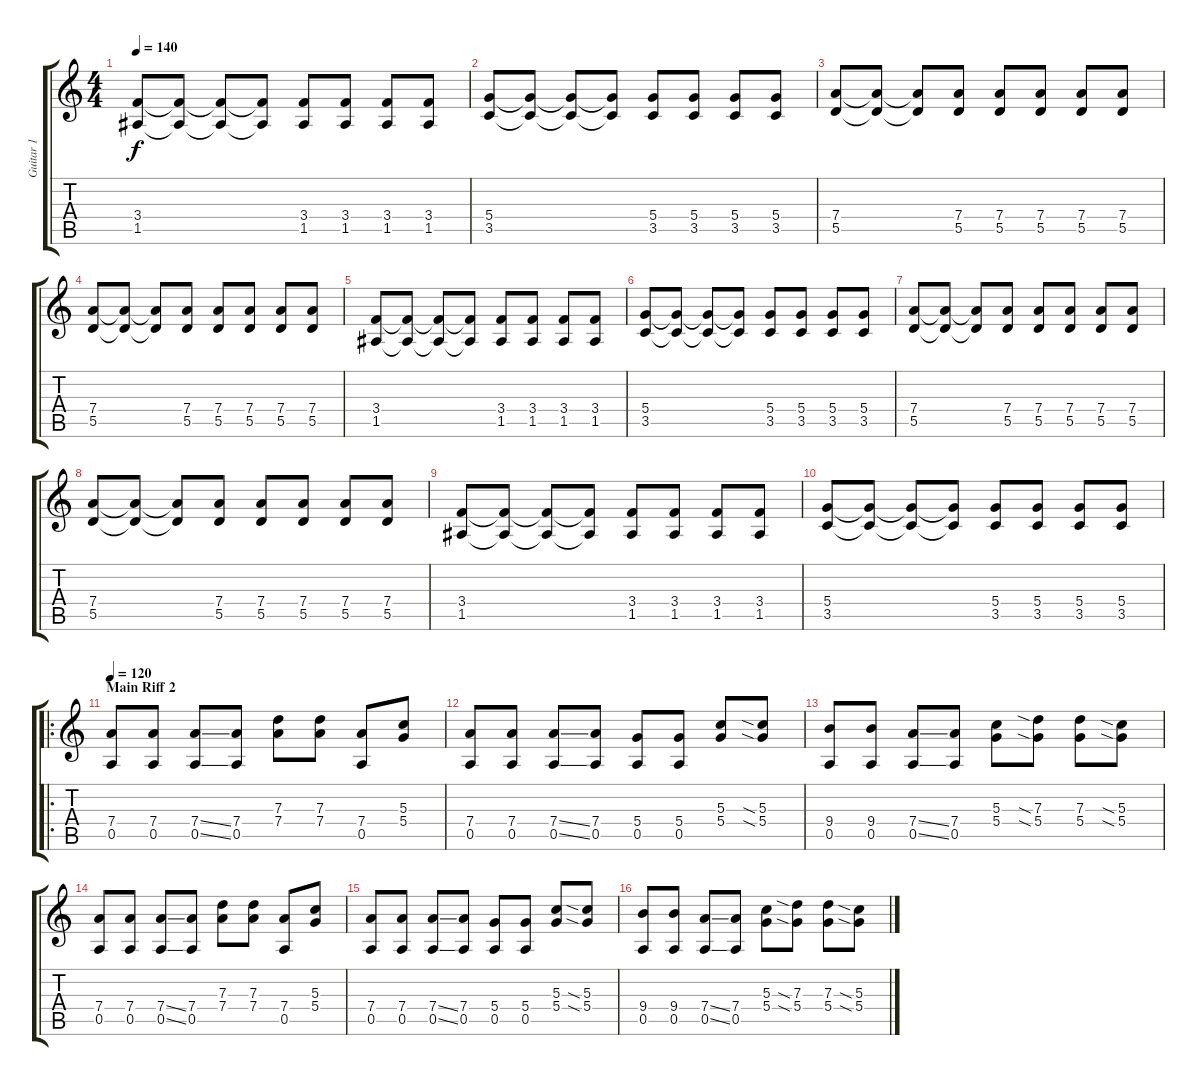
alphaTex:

\track ("Guitar 1" "Guitar 1") {instrument overdrivenguitar}
\staff {score tabs}
\tuning (E4 B3 G3 D3 A2 E2) {hide}
\ts (4 4)
\tempo 140
\clef g2
\ks c
(3.4 1.5).8{dy f} (3.4{t} 1.5{t}).8 (3.4{t} 1.5{t}).8 (3.4{t} 1.5{t}).8 (3.4 1.5).8 (3.4 1.5).8 (3.4 1.5).8 (3.4 1.5).8 |
(5.4 3.5).8 (5.4{t} 3.5{t}).8 (5.4{t} 3.5{t}).8 (5.4{t} 3.5{t}).8 (5.4 3.5).8 (5.4 3.5).8 (5.4 3.5).8 (5.4 3.5).8 |
(7.4 5.5).8 (7.4{t} 5.5{t}).8 (7.4{t} 5.5{t}).8 (7.4 5.5).8 (7.4 5.5).8 (7.4 5.5).8 (7.4 5.5).8 (7.4 5.5).8 |
(7.4 5.5).8 (7.4{t} 5.5{t}).8 (7.4{t} 5.5{t}).8 (7.4 5.5).8 (7.4 5.5).8 (7.4 5.5).8 (7.4 5.5).8 (7.4 5.5).8 |
(3.4 1.5).8 (3.4{t} 1.5{t}).8 (3.4{t} 1.5{t}).8 (3.4{t} 1.5{t}).8 (3.4 1.5).8 (3.4 1.5).8 (3.4 1.5).8 (3.4 1.5).8 |
(5.4 3.5).8 (5.4{t} 3.5{t}).8 (5.4{t} 3.5{t}).8 (5.4{t} 3.5{t}).8 (5.4 3.5).8 (5.4 3.5).8 (5.4 3.5).8 (5.4 3.5).8 |
(7.4 5.5).8 (7.4{t} 5.5{t}).8 (7.4{t} 5.5{t}).8 (7.4 5.5).8 (7.4 5.5).8 (7.4 5.5).8 (7.4 5.5).8 (7.4 5.5).8 |
(7.4 5.5).8 (7.4{t} 5.5{t}).8 (7.4{t} 5.5{t}).8 (7.4 5.5).8 (7.4 5.5).8 (7.4 5.5).8 (7.4 5.5).8 (7.4 5.5).8 |
(3.4 1.5).8 (3.4{t} 1.5{t}).8 (3.4{t} 1.5{t}).8 (3.4{t} 1.5{t}).8 (3.4 1.5).8 (3.4 1.5).8 (3.4 1.5).8 (3.4 1.5).8 |
(5.4 3.5).8 (5.4{t} 3.5{t}).8 (5.4{t} 3.5{t}).8 (5.4{t} 3.5{t}).8 (5.4 3.5).8 (5.4 3.5).8 (5.4 3.5).8 (5.4 3.5).8 |
\ro
\section ("" "Main Riff 2 ")
\tempo 120
(7.4 0.5).8 (7.4 0.5).8 (7.4{ss} 0.5{ss}).8 (7.4 0.5).8 (7.3 7.4).8 (7.3 7.4).8 (7.4 0.5).8 (5.3 5.4).8 |
(7.4 0.5).8 (7.4 0.5).8 (7.4{ss} 0.5{ss}).8 (7.4 0.5).8 (5.4 0.5).8 (5.4 0.5).8 (5.3 5.4).8 (5.3{sia} 5.4{sia}).8 |
(9.4 0.5).8 (9.4 0.5).8 (7.4{ss} 0.5{ss}).8 (7.4 0.5).8 (5.3 5.4).8 (7.3{sia} 5.4{sia}).8 (7.3 5.4).8 (5.3{sia} 5.4{sia}).8 |
(7.4 0.5).8 (7.4 0.5).8 (7.4{ss} 0.5{ss}).8 (7.4 0.5).8 (7.3 7.4).8 (7.3 7.4).8 (7.4 0.5).8 (5.3 5.4).8 |
(7.4 0.5).8 (7.4 0.5).8 (7.4{ss} 0.5{ss}).8 (7.4 0.5).8 (5.4 0.5).8 (5.4 0.5).8 (5.3 5.4).8 (5.3{sia} 5.4{sia}).8 |
(9.4 0.5).8 (9.4 0.5).8 (7.4{ss} 0.5{ss}).8 (7.4 0.5).8 (5.3 5.4).8 (7.3{sia} 5.4{sia}).8 (7.3 5.4).8 (5.3{sia} 5.4{sia}).8
